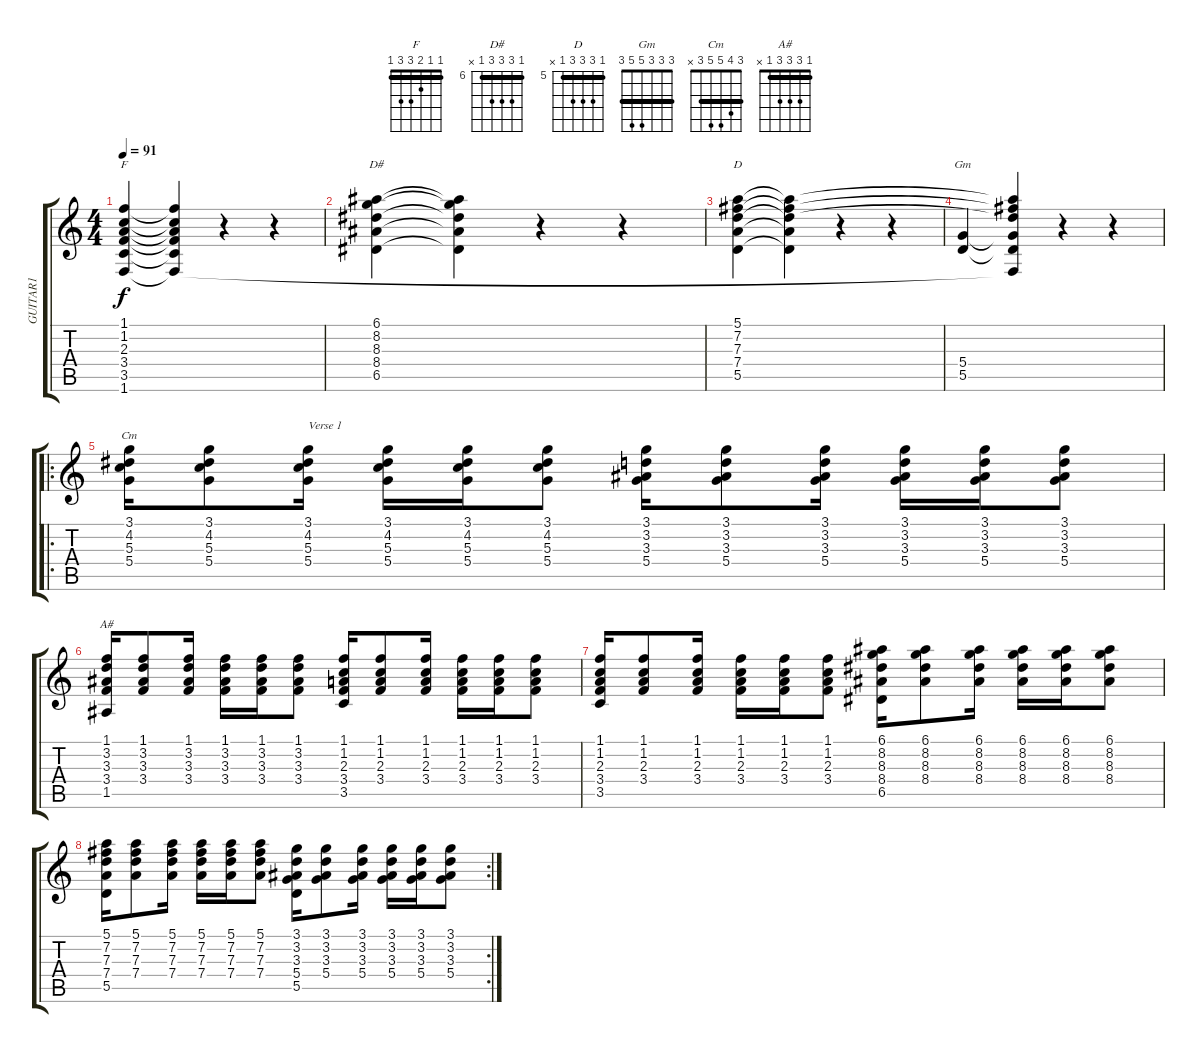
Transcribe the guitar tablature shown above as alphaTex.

\track ("GUITAR1" "GUITAR1") {instrument overdrivenguitar}
\staff {score tabs}
\tuning (E4 B3 G3 D3 A2 E2) {hide}
\chord ("F" 1 1 2 3 3 1) {barre 1}
\chord ("D#" 6 8 8 8 6 x) {firstfret 6 barre 6}
\chord ("D" 5 7 7 7 5 x) {firstfret 5 barre 5}
\chord ("Gm" 3 3 3 5 5 3) {barre 3}
\chord ("Cm" 3 4 5 5 3 x) {barre 3}
\chord ("A#" 1 3 3 3 1 x) {barre 1}
\ts (4 4)
\tempo 91
\clef g2
\ks c
(1.1 1.2 2.3 3.4 3.5 1.6).4{ch "F" dy f} (1.1{t} 1.2{t} 2.3{t} 3.4{t} 3.5{t} 1.6{t}).4 r.4 r.4 |
(6.1 8.2 8.3 8.4 6.5).4{ch "D#"} (6.1{t} 8.2{t} 8.3{t} 8.4{t} 6.5{t}).4 r.4 r.4 |
(5.1 7.2 7.3 7.4 5.5).4{ch "D"} (5.1{t} 7.2{t} 7.3{t} 7.4{t} 5.5{t}).4 r.4 r.4 |
(5.4 5.5).4{ch "Gm"} (5.1{t} 7.2{t} 7.3{t} 5.4{t} 5.5{t} 1.6{t}).4 r.4 r.4 |
\ro
(3.1 4.2 5.3 5.4).16{ch "Cm"} (3.1 4.2 5.3 5.4).8 (3.1 4.2 5.3 5.4).16{txt "Verse 1"} (3.1 4.2 5.3 5.4).16 (3.1 4.2 5.3 5.4).16 (3.1 4.2 5.3 5.4).8 (3.1 3.2 3.3 5.4).16 (3.1 3.2 3.3 5.4).8 (3.1 3.2 3.3 5.4).16 (3.1 3.2 3.3 5.4).16 (3.1 3.2 3.3 5.4).16 (3.1 3.2 3.3 5.4).8 |
(1.1 3.2 3.3 3.4 1.5).16{ch "A#"} (1.1 3.2 3.3 3.4).8 (1.1 3.2 3.3 3.4).16 (1.1 3.2 3.3 3.4).16 (1.1 3.2 3.3 3.4).16 (1.1 3.2 3.3 3.4).8 (1.1 1.2 2.3 3.4 3.5).16 (1.1 1.2 2.3 3.4).8 (1.1 1.2 2.3 3.4).16 (1.1 1.2 2.3 3.4).16 (1.1 1.2 2.3 3.4).16 (1.1 1.2 2.3 3.4).8 |
(1.1 1.2 2.3 3.4 3.5).16 (1.1 1.2 2.3 3.4).8 (1.1 1.2 2.3 3.4).16 (1.1 1.2 2.3 3.4).16 (1.1 1.2 2.3 3.4).16 (1.1 1.2 2.3 3.4).8 (6.1 8.2 8.3 8.4 6.5).16 (6.1 8.2 8.3 8.4).8 (6.1 8.2 8.3 8.4).16 (6.1 8.2 8.3 8.4).16 (6.1 8.2 8.3 8.4).16 (6.1 8.2 8.3 8.4).8 |
\rc 2
(5.1 7.2 7.3 7.4 5.5).16 (5.1 7.2 7.3 7.4).8 (5.1 7.2 7.3 7.4).16 (5.1 7.2 7.3 7.4).16 (5.1 7.2 7.3 7.4).16 (5.1 7.2 7.3 7.4).8 (3.1 3.2 3.3 5.4 5.5).16 (3.1 3.2 3.3 5.4).8 (3.1 3.2 3.3 5.4).16 (3.1 3.2 3.3 5.4).16 (3.1 3.2 3.3 5.4).16 (3.1 3.2 3.3 5.4).8
